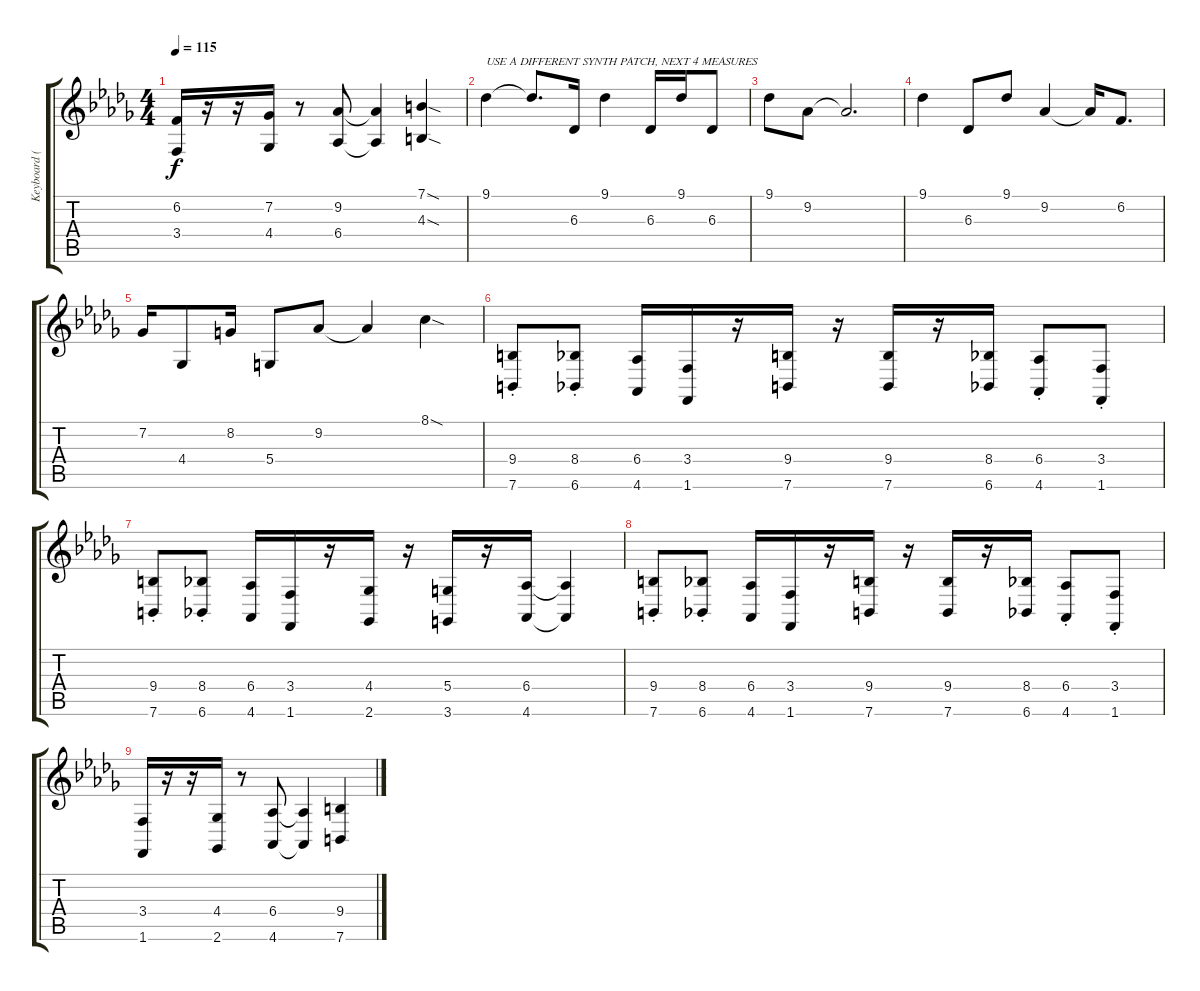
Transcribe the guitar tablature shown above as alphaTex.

\track ("Keyboard (Kotobuki Tsumugi)" "Keyboard (") {instrument lead2sawtooth}
\staff {score tabs}
\tuning (E4 B3 G3 D3 A2 E2) {hide}
\ts (4 4)
\tempo 115
\clef g2
\ks db
(6.2 3.4).16{dy f} r.16 r.16 (7.2 4.4).16 r.8 (9.2 6.4).8 (9.2{t} 6.4{t}).4 (7.1{sod} 4.3{sod}).4 |
9.1.4{txt "USE A DIFFERENT SYNTH PATCH, NEXT 4 MEASURES" instrument lead1square} 9.1{t}.8{d} 6.3.16 9.1.4 6.3.16 9.1.16 6.3.8 |
9.1.8 9.2.8 9.2{t}.2{d} |
9.1.4 6.3.8 9.1.8 9.2.4 9.2{t}.16 6.2.8{d} |
7.2.16 4.4.8 8.2.16 5.4.8 9.2.8 9.2{t}.4 8.1{sod}.4 |
(9.4{st} 7.6).8{instrument lead2sawtooth} (8.4{st} 6.6).8 (6.4 4.6).16 (3.4 1.6).16 r.16 (9.4 7.6).16 r.16 (9.4 7.6).16 r.16 (8.4 6.6).16 (6.4{st} 4.6).8 (3.4{st} 1.6).8 |
(9.4{st} 7.6).8 (8.4{st} 6.6).8 (6.4 4.6).16 (3.4 1.6).16 r.16 (4.4 2.6).16 r.16 (5.4 3.6).16 r.16 (6.4 4.6).16 (6.4{t} 4.6{t}).4 |
(9.4{st} 7.6).8 (8.4{st} 6.6).8 (6.4 4.6).16 (3.4 1.6).16 r.16 (9.4 7.6).16 r.16 (9.4 7.6).16 r.16 (8.4 6.6).16 (6.4{st} 4.6).8 (3.4{st} 1.6).8 |
(3.4 1.6).16 r.16 r.16 (4.4 2.6).16 r.8 (6.4 4.6).8 (6.4{t} 4.6{t}).4 (9.4 7.6).4
